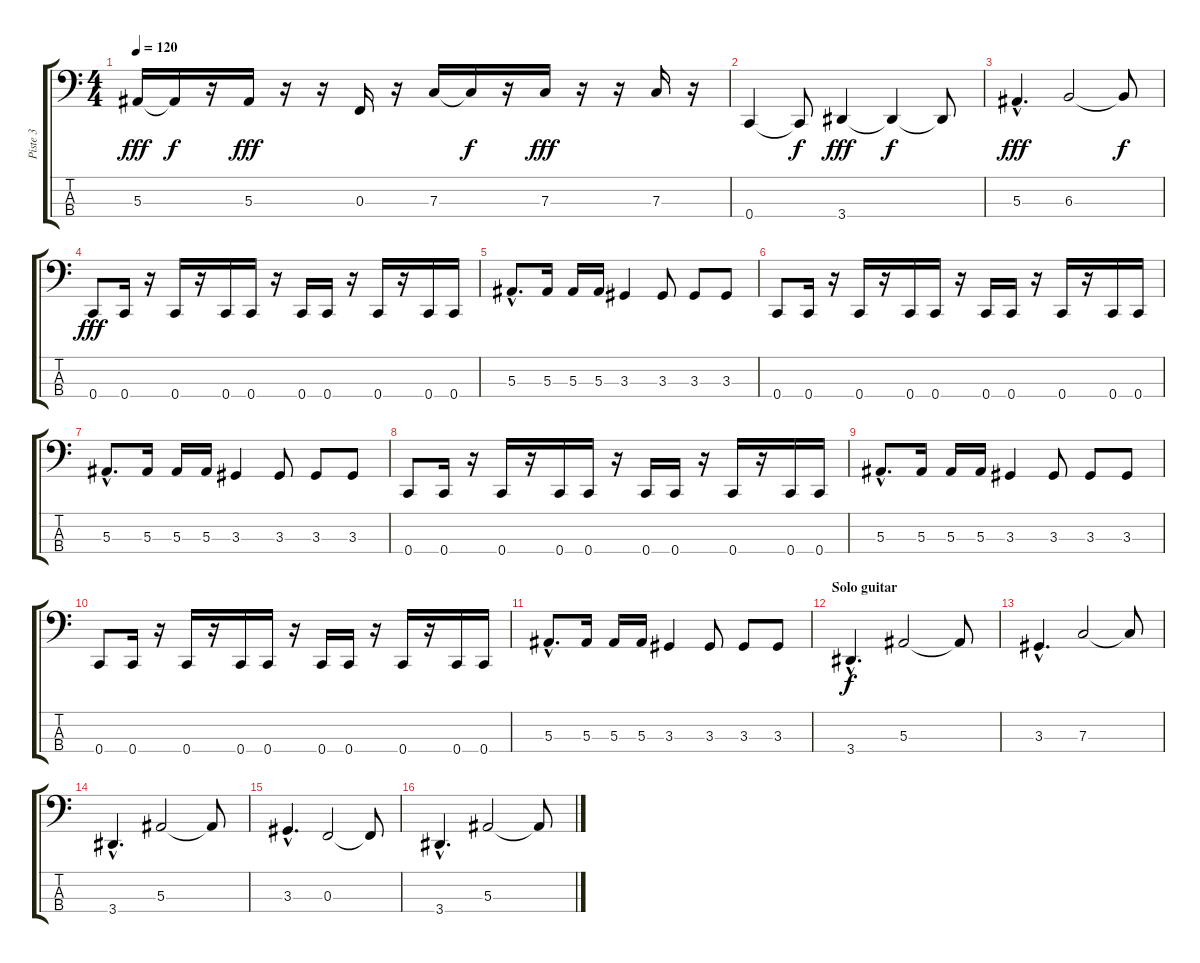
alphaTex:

\track ("Piste 3" "Piste 3") {instrument electricbassfinger}
\staff {score tabs}
\tuning (Eb2 Bb1 F1 C1) {hide}
\ts (4 4)
\tempo 120
\clef f4
\ks c
5.3.16{dy fff} 5.3{t}.16{dy f} r.16 5.3.16{dy fff} r.16 r.16 0.3.16 r.16 7.3.16 7.3{t}.16{dy f} r.16 7.3.16{dy fff} r.16 r.16 7.3.16 r.16 |
0.4.4 0.4{t}.8{dy f} 3.4.4{dy fff} 3.4{t}.4{dy f} 3.4{t}.8 |
5.3{hac}.4{d dy fff} 6.3.2 6.3{t}.8{dy f} |
0.4.8{dy fff} 0.4.16 r.16 0.4.16 r.16 0.4.16 0.4.16 r.16 0.4.16 0.4.16 r.16 0.4.16 r.16 0.4.16 0.4.16 |
5.3{hac}.8{d} 5.3.16 5.3.16 5.3.16 3.3.4 3.3.8 3.3.8 3.3.8 |
0.4.8 0.4.16 r.16 0.4.16 r.16 0.4.16 0.4.16 r.16 0.4.16 0.4.16 r.16 0.4.16 r.16 0.4.16 0.4.16 |
5.3{hac}.8{d} 5.3.16 5.3.16 5.3.16 3.3.4 3.3.8 3.3.8 3.3.8 |
0.4.8 0.4.16 r.16 0.4.16 r.16 0.4.16 0.4.16 r.16 0.4.16 0.4.16 r.16 0.4.16 r.16 0.4.16 0.4.16 |
5.3{hac}.8{d} 5.3.16 5.3.16 5.3.16 3.3.4 3.3.8 3.3.8 3.3.8 |
0.4.8 0.4.16 r.16 0.4.16 r.16 0.4.16 0.4.16 r.16 0.4.16 0.4.16 r.16 0.4.16 r.16 0.4.16 0.4.16 |
5.3{hac}.8{d} 5.3.16 5.3.16 5.3.16 3.3.4 3.3.8 3.3.8 3.3.8 |
\section ("" "Solo guitar")
3.4{hac}.4{d dy f} 5.3.2 5.3{t}.8 |
3.3{hac}.4{d} 7.3.2 7.3{t}.8 |
3.4{hac}.4{d} 5.3.2 5.3{t}.8 |
3.3{hac}.4{d} 0.3.2 0.3{t}.8 |
3.4{hac}.4{d} 5.3.2 5.3{t}.8
